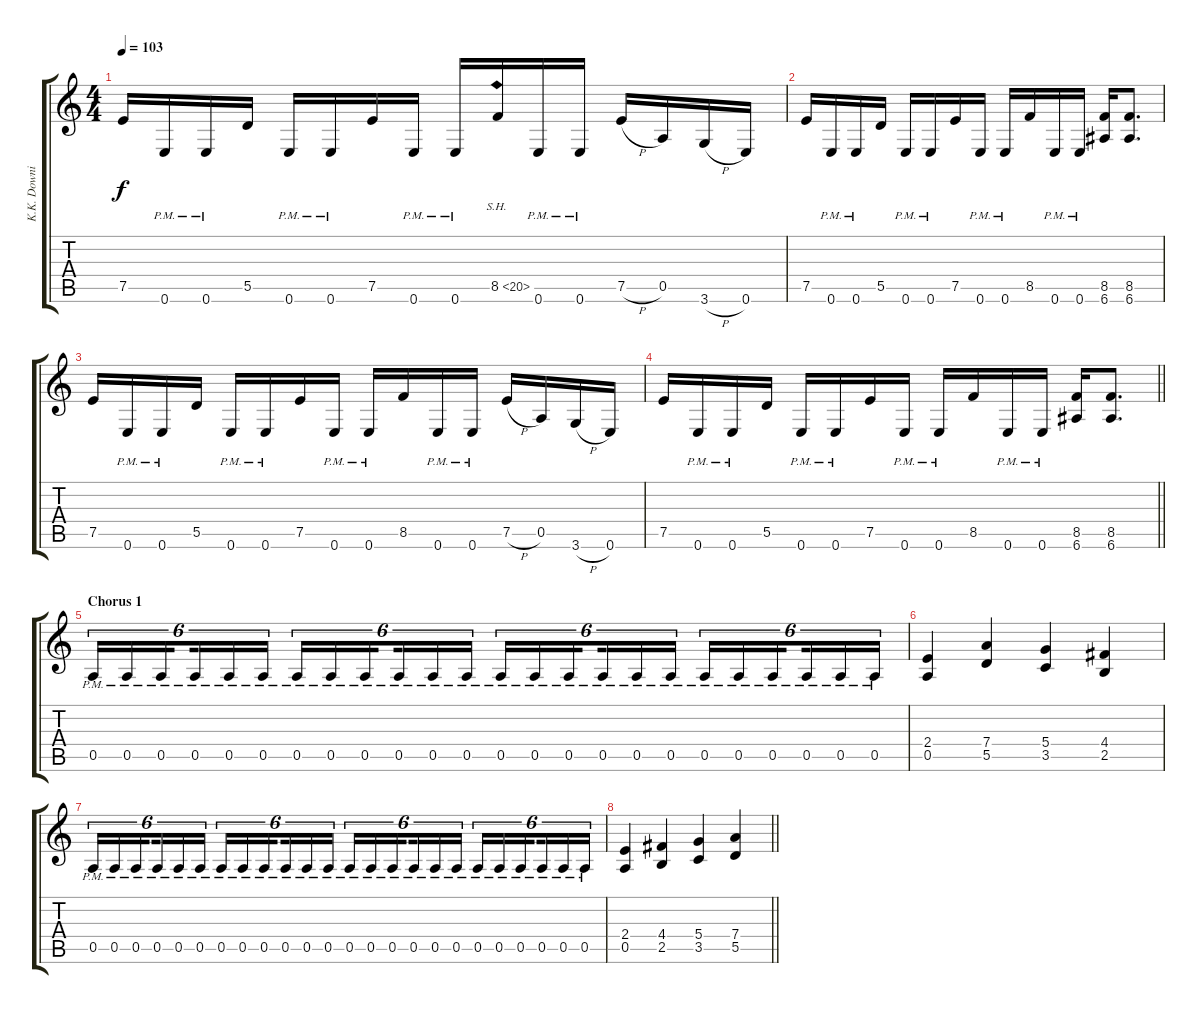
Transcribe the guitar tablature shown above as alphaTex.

\track ("K.K. Downing" "K.K. Downi") {instrument distortionguitar}
\staff {score tabs}
\tuning (E4 B3 G3 D3 A2 E2) {hide}
\ts (4 4)
\tempo 103
\clef g2
\ks c
7.5.16{dy f} 0.6{pm}.16 0.6{pm}.16 5.5.16 0.6{pm}.16 0.6{pm}.16 7.5.16 0.6{pm}.16 0.6{pm}.16 8.5{sh 12}.16 0.6{pm}.16 0.6{pm}.16 7.5{h}.16 0.5.16 3.6{h}.16 0.6.16 |
7.5.16 0.6{pm}.16 0.6{pm}.16 5.5.16 0.6{pm}.16 0.6{pm}.16 7.5.16 0.6{pm}.16 0.6{pm}.16 8.5.16 0.6{pm}.16 0.6{pm}.16 (8.5 6.6).16 (8.5 6.6).8{d} |
7.5.16 0.6{pm}.16 0.6{pm}.16 5.5.16 0.6{pm}.16 0.6{pm}.16 7.5.16 0.6{pm}.16 0.6{pm}.16 8.5.16 0.6{pm}.16 0.6{pm}.16 7.5{h}.16 0.5.16 3.6{h}.16 0.6.16 |
\barLineRight lightlight
7.5.16 0.6{pm}.16 0.6{pm}.16 5.5.16 0.6{pm}.16 0.6{pm}.16 7.5.16 0.6{pm}.16 0.6{pm}.16 8.5.16 0.6{pm}.16 0.6{pm}.16 (8.5 6.6).16 (8.5 6.6).8{d} |
\section ("" "Chorus 1")
0.5{pm}.16{tu (6 4)} 0.5{pm}.16{tu (6 4)} 0.5{pm}.16{tu (6 4) beam splitsecondary} 0.5{pm}.16{tu (6 4)} 0.5{pm}.16{tu (6 4)} 0.5{pm}.16{tu (6 4)} 0.5{pm}.16{tu (6 4)} 0.5{pm}.16{tu (6 4)} 0.5{pm}.16{tu (6 4) beam splitsecondary} 0.5{pm}.16{tu (6 4)} 0.5{pm}.16{tu (6 4)} 0.5{pm}.16{tu (6 4)} 0.5{pm}.16{tu (6 4)} 0.5{pm}.16{tu (6 4)} 0.5{pm}.16{tu (6 4) beam splitsecondary} 0.5{pm}.16{tu (6 4)} 0.5{pm}.16{tu (6 4)} 0.5{pm}.16{tu (6 4)} 0.5{pm}.16{tu (6 4)} 0.5{pm}.16{tu (6 4)} 0.5{pm}.16{tu (6 4) beam splitsecondary} 0.5{pm}.16{tu (6 4)} 0.5{pm}.16{tu (6 4)} 0.5{pm}.16{tu (6 4)} |
(2.4 0.5).4 (7.4 5.5).4 (5.4 3.5).4 (4.4 2.5).4 |
0.5{pm}.16{tu (6 4)} 0.5{pm}.16{tu (6 4)} 0.5{pm}.16{tu (6 4) beam splitsecondary} 0.5{pm}.16{tu (6 4)} 0.5{pm}.16{tu (6 4)} 0.5{pm}.16{tu (6 4)} 0.5{pm}.16{tu (6 4)} 0.5{pm}.16{tu (6 4)} 0.5{pm}.16{tu (6 4) beam splitsecondary} 0.5{pm}.16{tu (6 4)} 0.5{pm}.16{tu (6 4)} 0.5{pm}.16{tu (6 4)} 0.5{pm}.16{tu (6 4)} 0.5{pm}.16{tu (6 4)} 0.5{pm}.16{tu (6 4) beam splitsecondary} 0.5{pm}.16{tu (6 4)} 0.5{pm}.16{tu (6 4)} 0.5{pm}.16{tu (6 4)} 0.5{pm}.16{tu (6 4)} 0.5{pm}.16{tu (6 4)} 0.5{pm}.16{tu (6 4) beam splitsecondary} 0.5{pm}.16{tu (6 4)} 0.5{pm}.16{tu (6 4)} 0.5{pm}.16{tu (6 4)} |
\barLineRight lightlight
(2.4 0.5).4 (4.4 2.5).4 (5.4 3.5).4 (7.4 5.5).4
